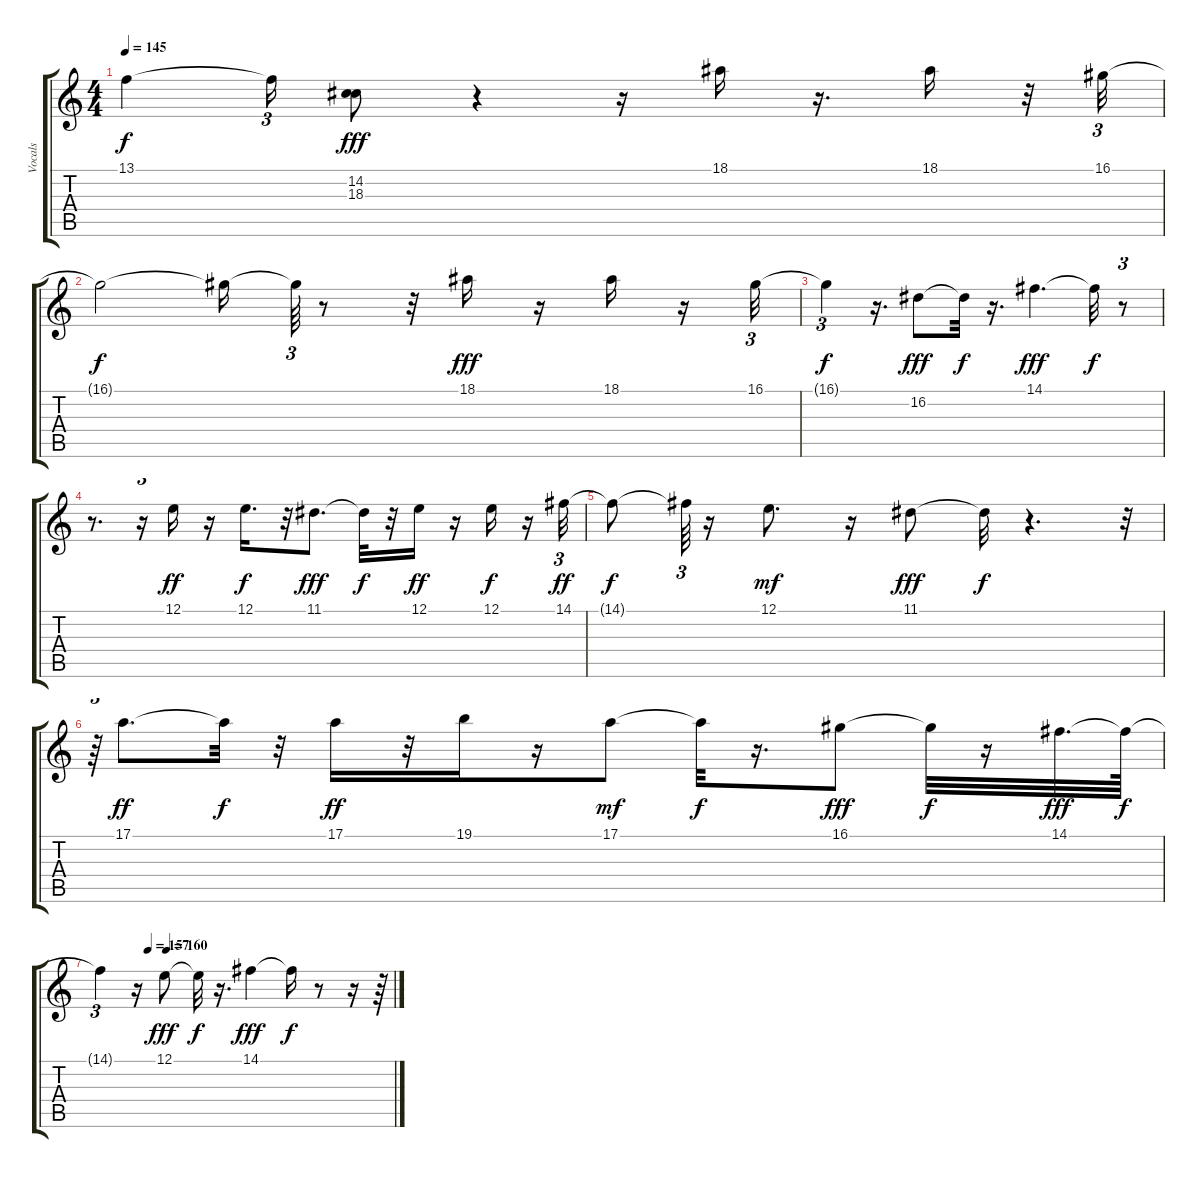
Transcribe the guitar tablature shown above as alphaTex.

\track ("Vocals" "Vocals") {instrument synthvoice}
\staff {score tabs}
\tuning (E4 B3 G3 D3 A2 E2) {hide}
\ts (4 4)
\tempo 145
\clef g2
\ks c
13.1{t}.4{dy f} 13.1{t}.16{tu (3 2)} (14.2 18.3).8{dy fff volume 11} r.4 r.16 18.1.16{volume 16} r.16{d} 18.1.16 r.32 16.1.32{tu (3 2)} |
16.1{t}.2{dy f} 16.1{t}.16 16.1{t}.64{tu (3 2)} r.8 r.32 18.1.16{dy fff} r.16 18.1.16 r.16 16.1.32{tu (3 2)} |
16.1{t}.4{tu (3 2) dy f} r.16{d} 16.2.8{dy fff} 16.2{t}.32{dy f} r.16{d} 14.1.4{d dy fff} 14.1{t}.32{dy f} r.8{tu (3 2)} |
r.8{d} r.16{tu (3 2)} 12.1.16{dy ff} r.16 12.1.16{d dy f} r.32 11.1.8{d dy fff} 11.1{t}.32{dy f} r.32 12.1.16{dy ff} r.16 12.1.16{dy f} r.16 14.1.32{tu (3 2) dy ff} |
14.1{t}.8{dy f} 14.1{t}.64{tu (3 2)} r.16 12.1.8{d dy mf} r.16 11.1.8{dy fff} 11.1{t}.32{dy f} r.4{d} r.32{tu (3 2)} |
r.64{tu (3 2)} 17.1.8{d dy ff} 17.1{t}.32{dy f} r.32 17.1.16{dy ff} r.32 19.1.16 r.16 17.1.8{dy mf} 17.1{t}.32{dy f} r.16{d} 16.1.8{dy fff} 16.1{t}.32{dy f} r.16 14.1.32{d dy fff} 14.1{t}.64{dy f} |
\tempo (157 0.16666666666666666)
\tempo (160 0.22916666666666666)
14.1{t}.4{tu (3 2)} r.16 12.1.8{dy fff} 12.1{t}.32{dy f} r.16{d} 14.1.4{dy fff} 14.1{t}.16{dy f} r.8 r.16 r.64
